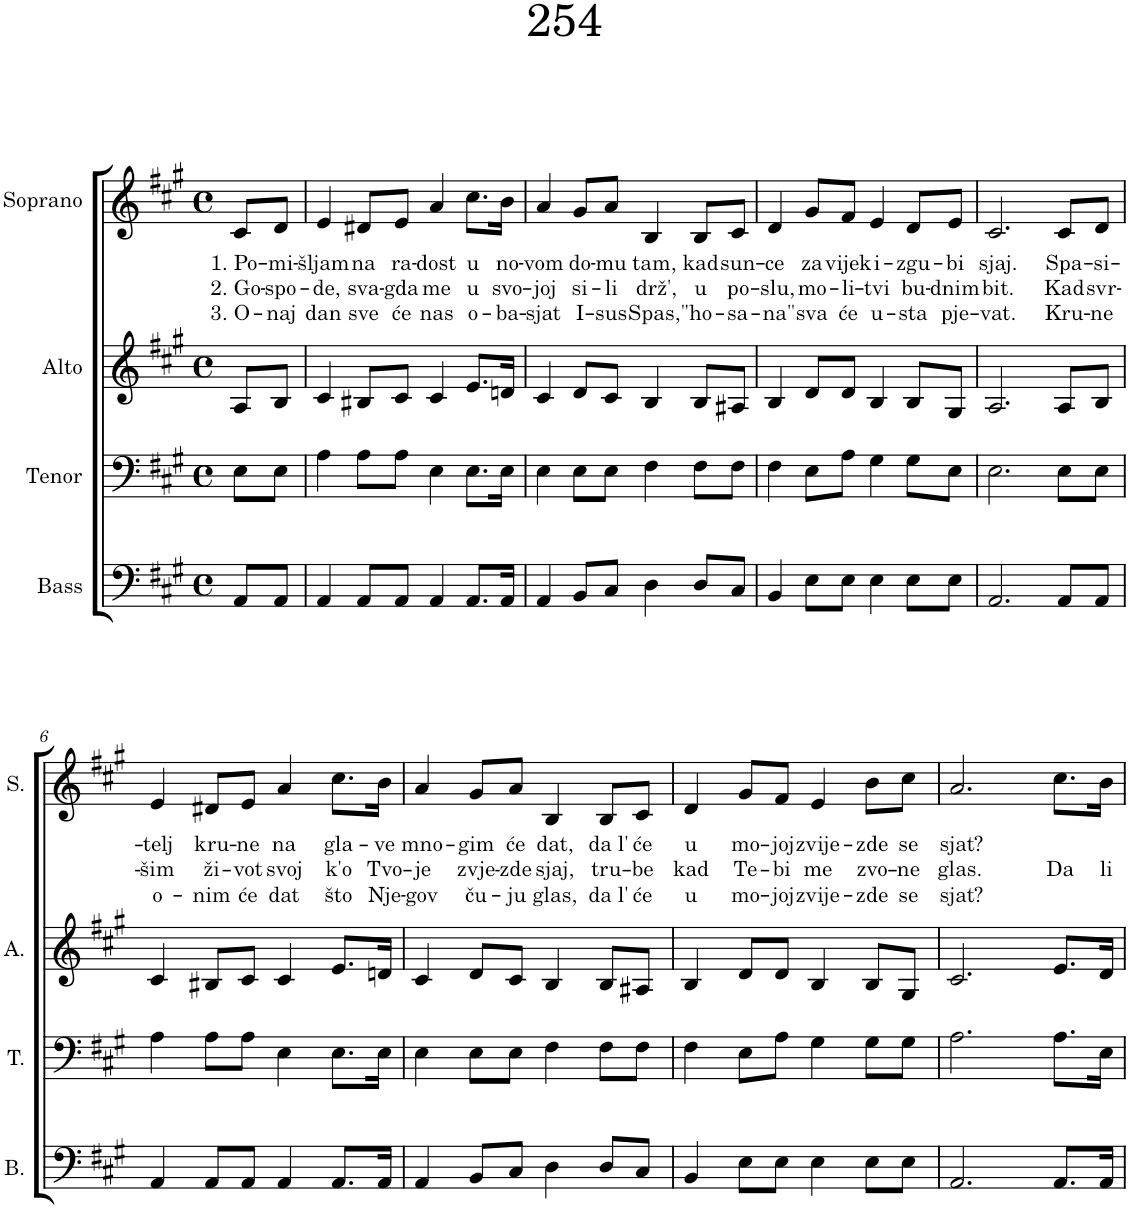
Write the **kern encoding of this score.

**kern	**kern	**kern	**kern	**text	**text	**text
*part4	*part3	*part2	*part1	*part1	*part1	*part1
*staff4	*staff3	*staff2	*staff1	*staff1	*staff1	*staff1
*I"Bass	*I"Tenor	*I"Alto	*I"Soprano	*	*	*
*I'B.	*I'T.	*I'A.	*I'S.	*	*	*
*clefF4	*clefF4	*clefG2	*clefG2	*	*	*
*k[f#c#g#]	*k[f#c#g#]	*k[f#c#g#]	*k[f#c#g#]	*	*	*
*M4/4	*M4/4	*M4/4	*M4/4	*	*	*
*met(c)	*met(c)	*met(c)	*met(c)	*	*	*
=1	=1	=1	=1	=1	=1	=1
!	!	!	!	!LO:LY:b	!LO:LY:b	!LO:LY:b
8AA/L	8E\L	8A/L	8c#/L	1. Po-	2. Go-	3. O-
!	!	!	!	!LO:LY:b	!LO:LY:b	!LO:LY:b
8AA/J	8E\J	8B/J	8d/J	-mi-	-spo-	-naj
=2	=2	=2	=2	=2	=2	=2
!	!	!	!	!LO:LY:b	!LO:LY:b	!LO:LY:b
4AA/	4A\	4c#/	4e/	-šljam	-de,	dan
!	!	!	!	!LO:LY:b	!LO:LY:b	!LO:LY:b
8AA/L	8A\L	8B#X/L	8d#X/L	na	sva-	sve
!	!	!	!	!LO:LY:b	!LO:LY:b	!LO:LY:b
8AA/J	8A\J	8c#/J	8e/J	ra-	-gda	će
!	!	!	!	!LO:LY:b	!LO:LY:b	!LO:LY:b
4AA/	4E\	4c#/	4a/	-dost	me	nas
!	!	!	!	!LO:LY:b	!LO:LY:b	!LO:LY:b
8.AA/L	8.E\L	8.e/L	8.cc#\L	u	u	o-
!	!	!	!	!LO:LY:b	!LO:LY:b	!LO:LY:b
16AA/Jk	16E\Jk	16dn/Jk	16b\Jk	no-	svo-	-ba-
=3	=3	=3	=3	=3	=3	=3
!	!	!	!	!LO:LY:b	!LO:LY:b	!LO:LY:b
4AA/	4E\	4c#/	4a/	-vom	-joj	-sjat
!	!	!	!	!LO:LY:b	!LO:LY:b	!LO:LY:b
8BB/L	8E\L	8d/L	8g#/L	do-	si-	I-
!	!	!	!	!LO:LY:b	!LO:LY:b	!LO:LY:b
8C#/J	8E\J	8c#/J	8a/J	-mu	-li	-sus
!	!	!	!	!LO:LY:b	!LO:LY:b	!LO:LY:b
4D\	4F#\	4B/	4B/	tam,	drž',	Spas,
!	!	!	!	!LO:LY:b	!LO:LY:b	!LO:LY:b
8D/L	8F#\L	8B/L	8B/L	kad	u	"ho-
!	!	!	!	!LO:LY:b	!LO:LY:b	!LO:LY:b
8C#/J	8F#\J	8A#X/J	8c#/J	sun-	po-	-sa-
=4	=4	=4	=4	=4	=4	=4
!	!	!	!	!LO:LY:b	!LO:LY:b	!LO:LY:b
4BB/	4F#\	4B/	4d/	-ce	-slu,	-na"
!	!	!	!	!LO:LY:b	!LO:LY:b	!LO:LY:b
8E\L	8E\L	8d/L	8g#/L	za	mo-	sva
!	!	!	!	!LO:LY:b	!LO:LY:b	!LO:LY:b
8E\J	8A\J	8d/J	8f#/J	vijek	-li-	će
!	!	!	!	!LO:LY:b	!LO:LY:b	!LO:LY:b
4E\	4G#\	4B/	4e/	i-	-tvi	u-
!	!	!	!	!LO:LY:b	!LO:LY:b	!LO:LY:b
8E\L	8G#\L	8B/L	8d/L	-zgu-	bu-	-sta
!	!	!	!	!LO:LY:b	!LO:LY:b	!LO:LY:b
8E\J	8E\J	8G#/J	8e/J	-bi	-dnim	pje-
=5	=5	=5	=5	=5	=5	=5
!	!	!	!	!LO:LY:b	!LO:LY:b	!LO:LY:b
2.AA/	2.E\	2.A/	2.c#/	sjaj.	bit.	-vat.
!	!	!	!	!LO:LY:b	!LO:LY:b	!LO:LY:b
8AA/L	8E\L	8A/L	8c#/L	Spa-	Kad	Kru-
!	!	!	!	!LO:LY:b	!LO:LY:b	!LO:LY:b
8AA/J	8E\J	8B/J	8d/J	-si-	svr-	-ne
!!LO:LB:g=z
=6	=6	=6	=6	=6	=6	=6
!	!	!	!	!LO:LY:b	!LO:LY:b	!LO:LY:b
4AA/	4A\	4c#/	4e/	-telj	-šim	o-
!	!	!	!	!LO:LY:b	!LO:LY:b	!LO:LY:b
8AA/L	8A\L	8B#X/L	8d#X/L	kru-	ži-	-nim
!	!	!	!	!LO:LY:b	!LO:LY:b	!LO:LY:b
8AA/J	8A\J	8c#/J	8e/J	-ne	-vot	će
!	!	!	!	!LO:LY:b	!LO:LY:b	!LO:LY:b
4AA/	4E\	4c#/	4a/	na	svoj	dat
!	!	!	!	!LO:LY:b	!LO:LY:b	!LO:LY:b
8.AA/L	8.E\L	8.e/L	8.cc#\L	gla-	k'o	što
!	!	!	!	!LO:LY:b	!LO:LY:b	!LO:LY:b
16AA/Jk	16E\Jk	16dn/Jk	16b\Jk	-ve	Tvo-	Nje-
=7	=7	=7	=7	=7	=7	=7
!	!	!	!	!LO:LY:b	!LO:LY:b	!LO:LY:b
4AA/	4E\	4c#/	4a/	mno-	-je	-gov
!	!	!	!	!LO:LY:b	!LO:LY:b	!LO:LY:b
8BB/L	8E\L	8d/L	8g#/L	-gim	zvje-	ču-
!	!	!	!	!LO:LY:b	!LO:LY:b	!LO:LY:b
8C#/J	8E\J	8c#/J	8a/J	će	-zde	-ju
!	!	!	!	!LO:LY:b	!LO:LY:b	!LO:LY:b
4D\	4F#\	4B/	4B/	dat,	sjaj,	glas,
!	!	!	!	!LO:LY:b	!LO:LY:b	!LO:LY:b
8D/L	8F#\L	8B/L	8B/L	da l'	tru-	da l'
!	!	!	!	!LO:LY:b	!LO:LY:b	!LO:LY:b
8C#/J	8F#\J	8A#X/J	8c#/J	će	-be	će
=8	=8	=8	=8	=8	=8	=8
!	!	!	!	!LO:LY:b	!LO:LY:b	!LO:LY:b
4BB/	4F#\	4B/	4d/	u	kad	u
!	!	!	!	!LO:LY:b	!LO:LY:b	!LO:LY:b
8E\L	8E\L	8d/L	8g#/L	mo-	Te-	mo-
!	!	!	!	!LO:LY:b	!LO:LY:b	!LO:LY:b
8E\J	8A\J	8d/J	8f#/J	-joj	-bi	-joj
!	!	!	!	!LO:LY:b	!LO:LY:b	!LO:LY:b
4E\	4G#\	4B/	4e/	zvije-	me	zvije-
!	!	!	!	!LO:LY:b	!LO:LY:b	!LO:LY:b
8E\L	8G#\L	8B/L	8b\L	-zde	zvo-	-zde
!	!	!	!	!LO:LY:b	!LO:LY:b	!LO:LY:b
8E\J	8G#\J	8G#/J	8cc#\J	se	-ne	se
=9	=9	=9	=9	=9	=9	=9
!	!	!	!	!LO:LY:b	!LO:LY:b	!LO:LY:b
2.AA/	2.A\	2.c#/	2.a/	sjat?	glas.	sjat?
!	!	!	!	!	!LO:LY:b	!
8.AA/L	8.A\L	8.e/L	8.cc#\L	.	Da	.
!	!	!	!	!	!LO:LY:b	!
16AA/Jk	16E\Jk	16d/Jk	16b\Jk	.	li	.
=	=	=	=	=	=	=
*-	*-	*-	*-	*-	*-	*-
